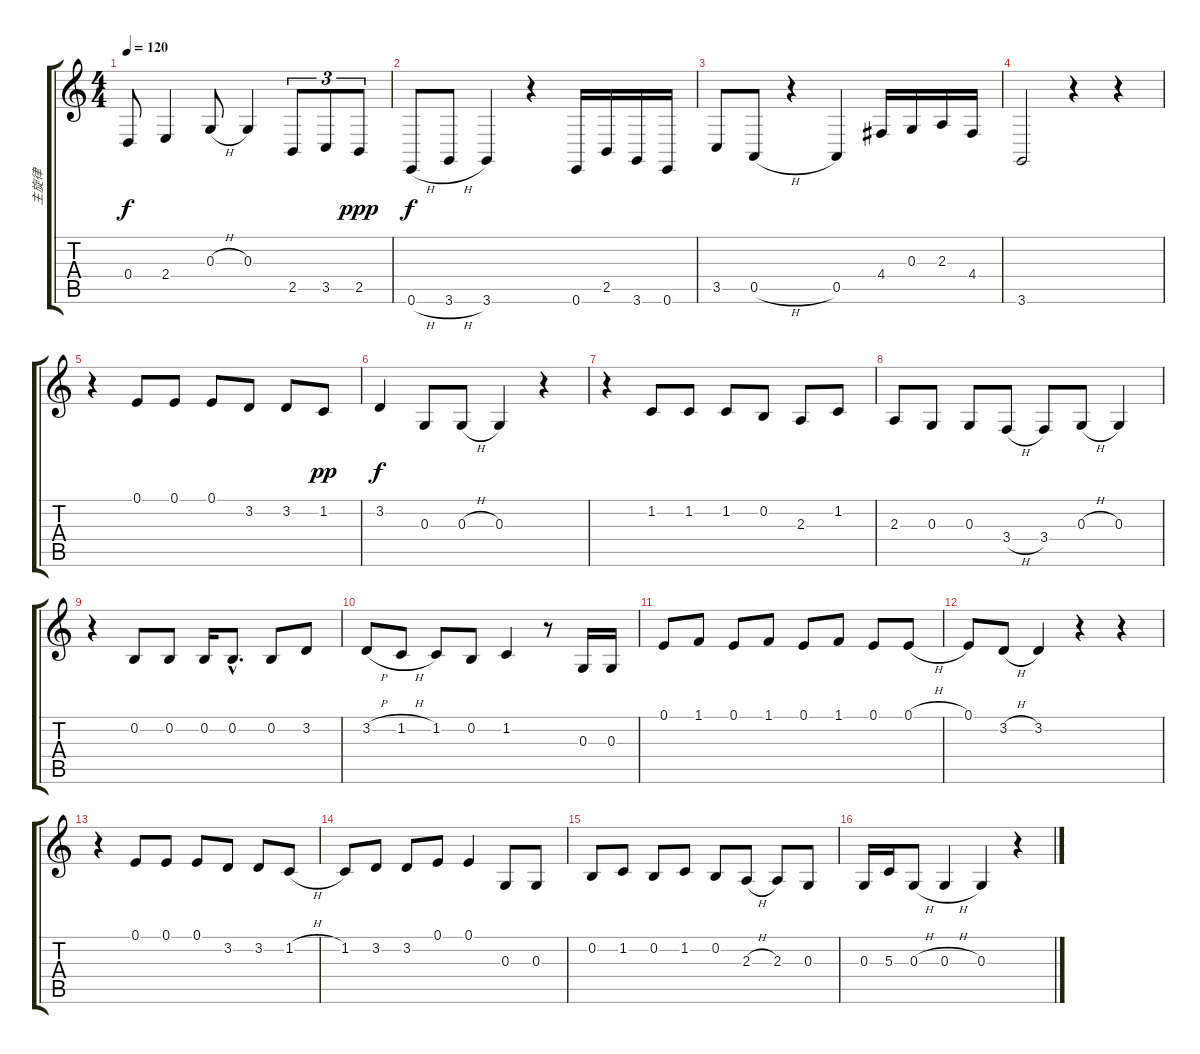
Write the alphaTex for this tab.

\track ("主旋律" "主旋律") {instrument altosax}
\staff {score tabs}
\tuning (E4 B3 G3 D3 A2 E2) {hide}
\ts (4 4)
\tempo 120
\clef g2
\ks c
0.4.8{dy f instrument altosax} 2.4.4 0.3{h}.8 0.3.4 2.5.8{tu (3 2)} 3.5.8{tu (3 2)} 2.5.8{tu (3 2) dy ppp} |
0.6{h}.8{dy f} 3.6{h}.8 3.6.4 r.4 0.6.16 2.5.16 3.6.16 0.6.16 |
3.5.8 0.5{h}.8 r.4 0.5.4 4.4.16 0.3.16 2.3.16 4.4.16 |
3.6.2 r.4 r.4 |
r.4 0.1.8 0.1.8 0.1.8 3.2.8 3.2.8 1.2.8{dy pp} |
3.2.4{dy f} 0.3.8 0.3{h}.8 0.3.4 r.4 |
r.4 1.2.8 1.2.8 1.2.8 0.2.8 2.3.8 1.2.8 |
2.3.8 0.3.8 0.3.8 3.4{h}.8 3.4.8 0.3{h}.8 0.3.4 |
r.4 0.2.8 0.2.8 0.2.16 0.2{hac}.8{d} 0.2.8 3.2.8 |
3.2{h}.8 1.2{h}.8 1.2.8 0.2.8 1.2.4 r.8 0.3.16 0.3.16 |
0.1.8 1.1.8 0.1.8 1.1.8 0.1.8 1.1.8 0.1.8 0.1{h}.8 |
0.1.8 3.2{h}.8 3.2.4 r.4 r.4 |
r.4 0.1.8 0.1.8 0.1.8 3.2.8 3.2.8 1.2{h}.8 |
1.2.8 3.2.8 3.2.8 0.1.8 0.1.4 0.3.8 0.3.8 |
0.2.8 1.2.8 0.2.8 1.2.8 0.2.8 2.3{h}.8 2.3.8 0.3.8 |
0.3.16 5.3.16 0.3{h}.8 0.3{h}.4 0.3.4 r.4
